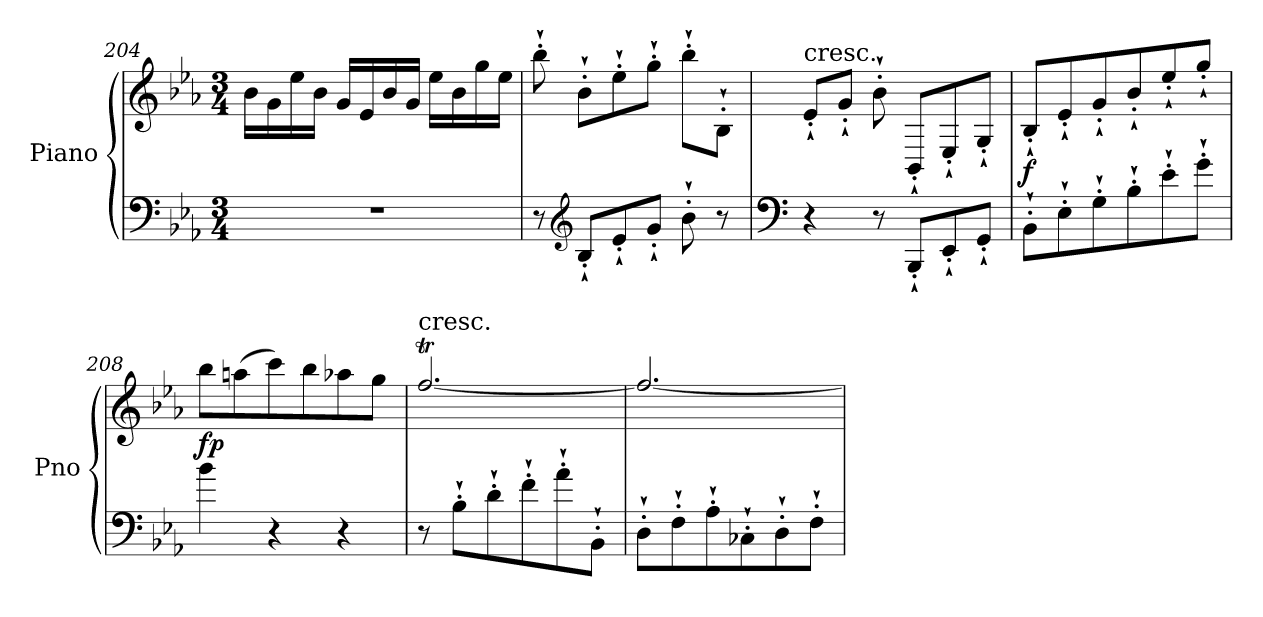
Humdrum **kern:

**kern	**kern	**dynam
*part1	*part1	*part1
*staff2	*staff1	*staff1/2
*I"Piano	*	*
*I'Pno	*	*
*clefF4	*clefG2	*
*k[b-e-a-]	*k[b-e-a-]	*
*E-:	*E-:	*
*M3/4	*M3/4	*
=204	=204	=204
2.r	16b-\LL	.
.	16g\	.
.	16ee-\	.
.	16b-\JJ	.
.	16g/LL	.
.	16e-/	.
.	16b-/	.
.	16g/JJ	.
.	16ee-\LL	.
.	16b-\	.
.	16gg\	.
.	16ee-\JJ	.
=205	=205	=205
8r	8bb-'`\	.
*clefG2	*	*
8B-'`/L	8b-'`\L	.
8e-'`/	8ee-'`\	.
8g'`/J	8gg'`\J	.
8b-'`\	8bb-'`\L	.
8r	8B-'`\J	.
=206	=206	=206
*clefF4	*	*
!	!LO:TX:a:t=cresc.	!
4r	8e-'`/L	.
.	8g'`/J	.
8r	8b-'`\	.
8BBB-'`/L	8BB-'`/L	.
8EE-'`/	8E-'`/	.
8GG'`/J	8G'`/J	.
!!LO:PB:g=z
=207	=207	=207
!	!	!LO:DY:b
8BB-'`\L	8B-'`/L	f
8E-'`\	8e-'`/	.
8G'`\	8g'`/	.
8B-'`\	8b-'`/	.
8e-'`\	8ee-'`/	.
8g'`\J	8gg'`/J	.
=208	=208	=208
!	!	!LO:DY:b
4b-\	8bb-\L	fp
.	(>8aan\	.
4r	8ccc\)	.
.	8bb-\	.
4r	8aa-X\	.
.	8gg\J	.
=209	=209	=209
!	!LO:TX:a:t=cresc.	!
8r	[2.ffT/	.
8B-'`\L	.	.
8d'`\	.	.
8f'`\	.	.
8a-'`\	.	.
8BB-'`\J	.	.
=210	=210	=210
8D'`\L	2.ff/_	.
8F'`\	.	.
8A-'`\	.	.
8C-X'`\	.	.
8D'`\	.	.
8F'`\J	.	.
=	=	=
*-	*-	*-
